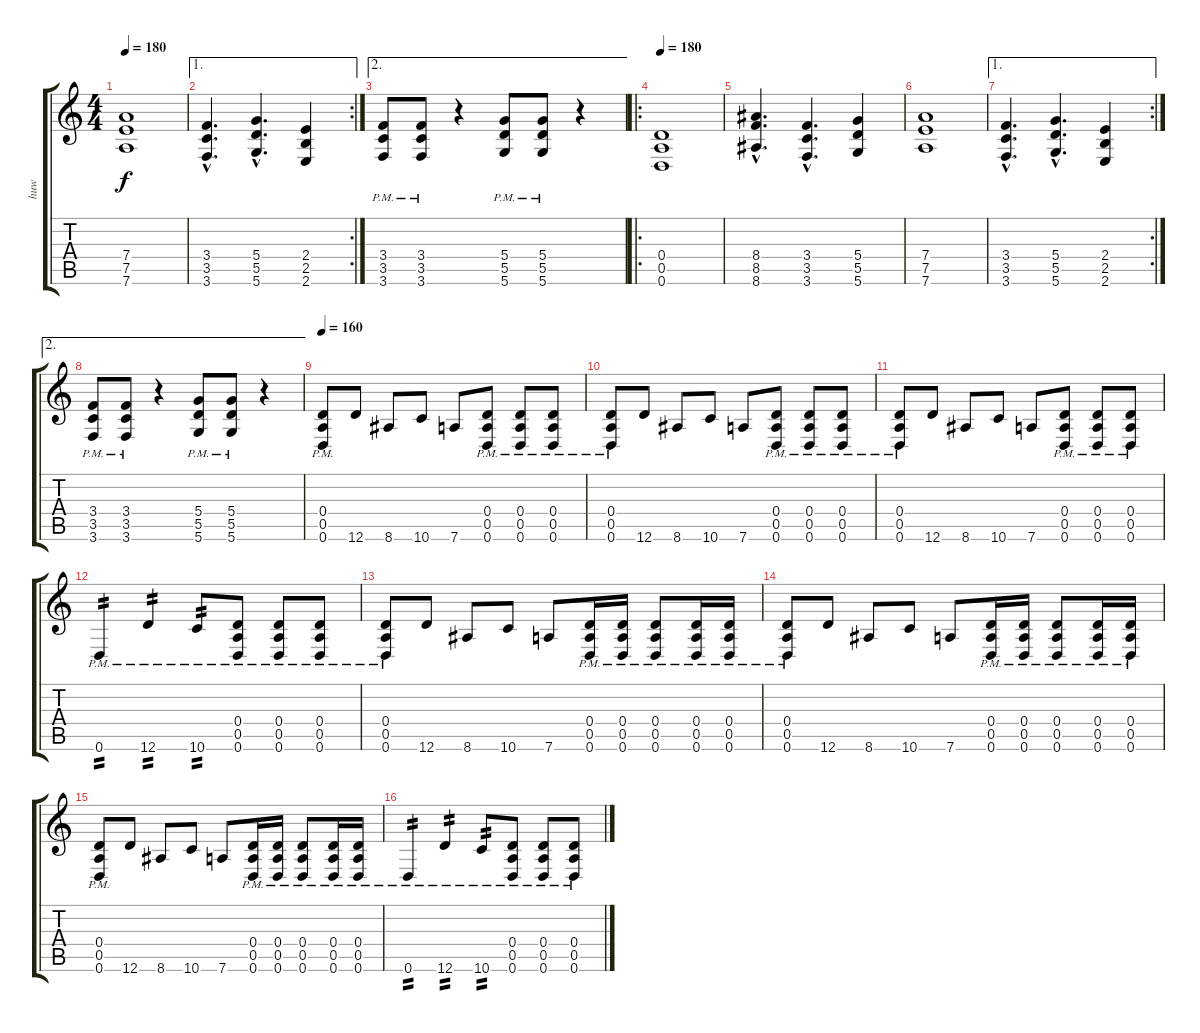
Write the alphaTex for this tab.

\track ("huw" "huw") {instrument distortionguitar}
\staff {score tabs}
\tuning (E4 B3 G3 D3 A2 D2) {hide}
\ts (4 4)
\tempo 180
\clef g2
\ks c
(7.4 7.5 7.6).1{dy f} |
\ae 1
\rc 2
(3.4{hac} 3.5{hac} 3.6{hac}).4{d} (5.4{hac} 5.5{hac} 5.6{hac}).4{d} (2.4 2.5 2.6).4 |
\ae 2
(3.4{pm} 3.5{pm} 3.6{pm}).8 (3.4{pm} 3.5{pm} 3.6{pm}).8 r.4 (5.4{pm} 5.5{pm} 5.6{pm}).8 (5.4{pm} 5.5{pm} 5.6{pm}).8 r.4 |
\ro
\tempo 180
(0.4 0.5 0.6).1 |
(8.4{hac} 8.5{hac} 8.6{hac}).4{d} (3.4{hac} 3.5{hac} 3.6{hac}).4{d} (5.4 5.5 5.6).4 |
(7.4 7.5 7.6).1 |
\ae 1
\rc 2
(3.4{hac} 3.5{hac} 3.6{hac}).4{d} (5.4{hac} 5.5{hac} 5.6{hac}).4{d} (2.4 2.5 2.6).4 |
\ae 2
(3.4{pm} 3.5{pm} 3.6{pm}).8 (3.4{pm} 3.5{pm} 3.6{pm}).8 r.4 (5.4{pm} 5.5{pm} 5.6{pm}).8 (5.4{pm} 5.5{pm} 5.6{pm}).8 r.4 |
\tempo 160
(0.4{pm} 0.5{pm} 0.6{pm}).8 12.6.8 8.6.8 10.6.8 7.6.8 (0.4{pm} 0.5{pm} 0.6{pm}).8 (0.4{pm} 0.5{pm} 0.6{pm}).8 (0.4{pm} 0.5{pm} 0.6{pm}).8 |
(0.4{pm} 0.5{pm} 0.6{pm}).8 12.6.8 8.6.8 10.6.8 7.6.8 (0.4{pm} 0.5{pm} 0.6{pm}).8 (0.4{pm} 0.5{pm} 0.6{pm}).8 (0.4{pm} 0.5{pm} 0.6{pm}).8 |
(0.4{pm} 0.5{pm} 0.6{pm}).8 12.6.8 8.6.8 10.6.8 7.6.8 (0.4{pm} 0.5{pm} 0.6{pm}).8 (0.4{pm} 0.5{pm} 0.6{pm}).8 (0.4{pm} 0.5{pm} 0.6{pm}).8 |
0.6{pm}.4{tp 2} 12.6{pm}.4{tp 2} 10.6{pm}.8{tp 2} (0.4{pm} 0.5{pm} 0.6{pm}).8 (0.4{pm} 0.5{pm} 0.6{pm}).8 (0.4{pm} 0.5{pm} 0.6{pm}).8 |
(0.4{pm} 0.5{pm} 0.6{pm}).8 12.6.8 8.6.8 10.6.8 7.6.8 (0.4{pm} 0.5{pm} 0.6{pm}).16 (0.4{pm} 0.5{pm} 0.6{pm}).16 (0.4{pm} 0.5{pm} 0.6{pm}).8 (0.4{pm} 0.5{pm} 0.6{pm}).16 (0.4{pm} 0.5{pm} 0.6{pm}).16 |
(0.4{pm} 0.5{pm} 0.6{pm}).8 12.6.8 8.6.8 10.6.8 7.6.8 (0.4{pm} 0.5{pm} 0.6{pm}).16 (0.4{pm} 0.5{pm} 0.6{pm}).16 (0.4{pm} 0.5{pm} 0.6{pm}).8 (0.4{pm} 0.5{pm} 0.6{pm}).16 (0.4{pm} 0.5{pm} 0.6{pm}).16 |
(0.4{pm} 0.5{pm} 0.6{pm}).8 12.6.8 8.6.8 10.6.8 7.6.8 (0.4{pm} 0.5{pm} 0.6{pm}).16 (0.4{pm} 0.5{pm} 0.6{pm}).16 (0.4{pm} 0.5{pm} 0.6{pm}).8 (0.4{pm} 0.5{pm} 0.6{pm}).16 (0.4{pm} 0.5{pm} 0.6{pm}).16 |
0.6{pm}.4{tp 2} 12.6{pm}.4{tp 2} 10.6{pm}.8{tp 2} (0.4{pm} 0.5{pm} 0.6{pm}).8 (0.4{pm} 0.5{pm} 0.6{pm}).8 (0.4{pm} 0.5{pm} 0.6{pm}).8
